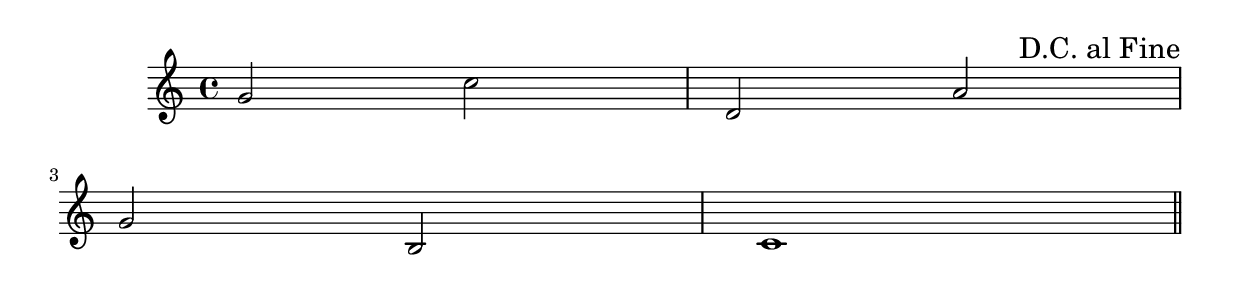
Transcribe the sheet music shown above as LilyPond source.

%% DO NOT EDIT this file manually; it is automatically
%% generated from LSR http://lsr.dsi.unimi.it
%% Make any changes in LSR itself, or in Documentation/snippets/new/ ,
%% and then run scripts/auxiliar/makelsr.py
%%
%% This file is in the public domain.
\version "2.14.0"

\header {
  lsrtags = "text"

%% Translation of GIT committish: 6977ddc9a3b63ea810eaecb864269c7d847ccf98

  texidoces = "

Se pueden imprimir marcas al final de la línea actual, en vez de al
principio de la línea siguiente.  En estos casos, puede ser preferible
alinear el borde derecho de la marca con la línea divisoria.

"
  doctitlees = "Imprimir marcas al final de una línea"

%% Translation of GIT committish: 4ab2514496ac3d88a9f3121a76f890c97cedcf4e
  texidocfr = "
Les indications textuelles peuvent être imprimées à la fin d'une ligne
plutôt qu'en tête de la suivante.  Pensez alors à aligner l'extrémité
droite de l'indication sur la barre de mesure.

"
  doctitlefr = "Indication texuelle en fin de ligne"


  texidoc = "
Marks can be printed at the end of the current line, instead of the
beginning of the following line.  In such cases, it might be preferable
to align the right end of the mark with the bar line.

"
  doctitle = "Printing marks at the end of a line"
} % begin verbatim

\relative c'' {
  g2 c
  d,2 a'
  \once \override Score.RehearsalMark #'break-visibility = #end-of-line-visible
  \once \override Score.RehearsalMark #'self-alignment-X = #RIGHT
  \mark "D.C. al Fine"
  \break
  g2 b,
  c1 \bar "||"
}

